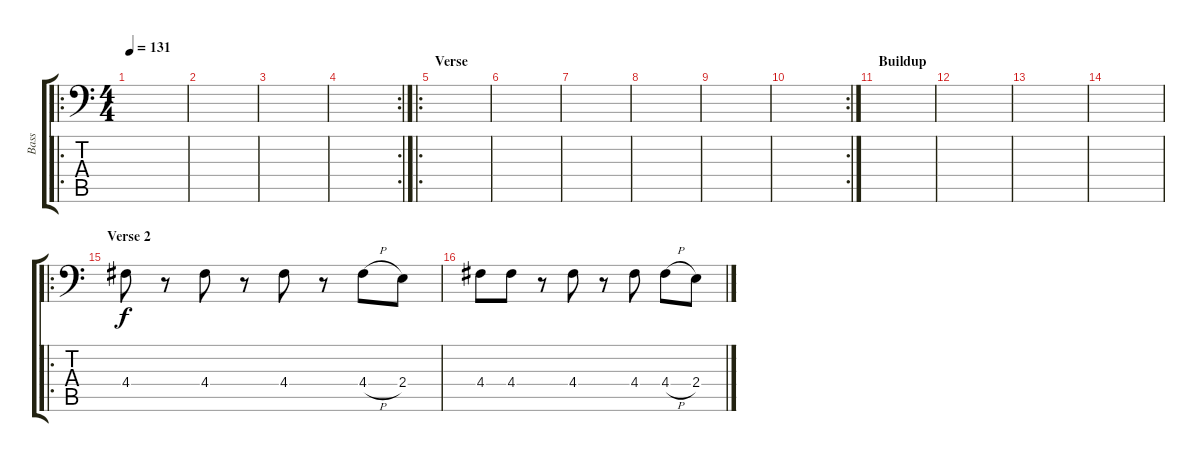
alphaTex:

\track ("Bass" "Bass") {instrument electricbassfinger}
\staff {score tabs}
\tuning (E3 B2 G2 D2 A1 E1) {hide}
\ro
\ts (4 4)
\tempo 131
\clef f4
\ks c
|
|
|
\rc 2
|
\ro
\section ("" "Verse")
|
|
|
|
|
\rc 2
|
\section ("" "Buildup")
|
|
|
|
\ro
\section ("" "Verse 2")
4.4.8 r.8 4.4.8 r.8 4.4.8 r.8 4.4{h}.8 2.4.8 |
4.4.8 4.4.8 r.8 4.4.8 r.8 4.4.8 4.4{h}.8 2.4.8
